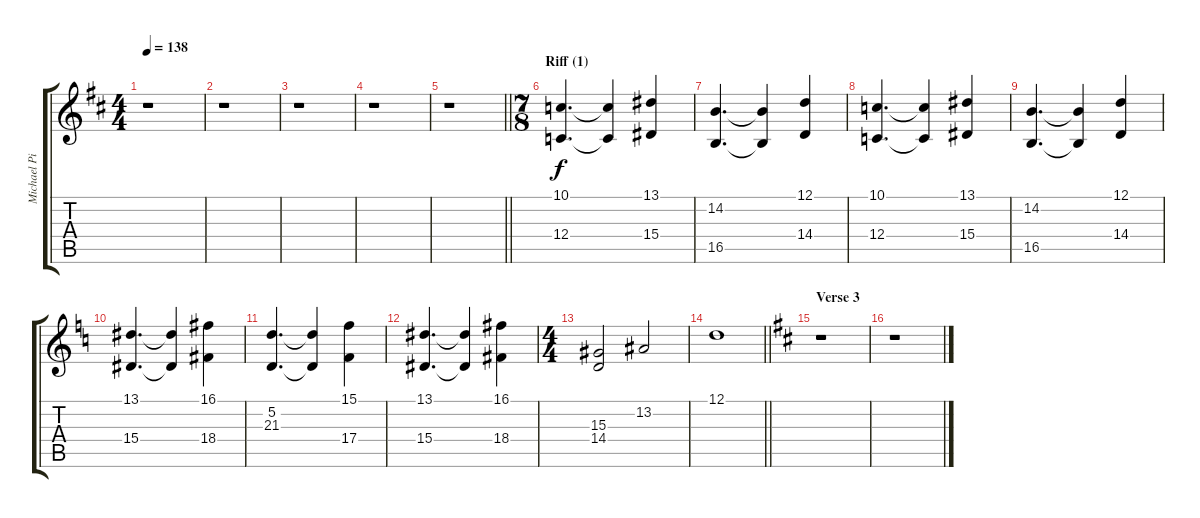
\track ("Michael Pinnella (keyboard)" "Michael Pi") {instrument stringensemble1}
\staff {score tabs}
\tuning (D4 A3 F3 C3 G2 D2) {hide}
\ts (4 4)
\tempo 138
\clef g2
\ks bminor
r.1{dy f} |
r.1 |
r.1 |
r.1 |
\barLineRight lightlight
r.1 |
\ts (7 8)
\section ("" "Riff (1)")
(10.1 12.4).4{d} (10.1{t} 12.4{t}).4 (13.1 15.4).4 |
(14.2 16.5).4{d} (14.2{t} 16.5{t}).4 (12.1 14.4).4 |
(10.1 12.4).4{d} (10.1{t} 12.4{t}).4 (13.1 15.4).4 |
(14.2 16.5).4{d} (14.2{t} 16.5{t}).4 (12.1 14.4).4 |
\ks aminor
(13.1 15.4).4{d} (13.1{t} 15.4{t}).4 (16.1 18.4).4 |
(5.2 21.3).4{d} (5.2{t} 21.3{t}).4 (15.1 17.4).4 |
(13.1 15.4).4{d} (13.1{t} 15.4{t}).4 (16.1 18.4).4 |
\ts (4 4)
(15.3 14.4).2 13.2.2 |
\barLineRight lightlight
12.1.1 |
\section ("" "Verse 3")
\ks bminor
r.1 |
r.1
